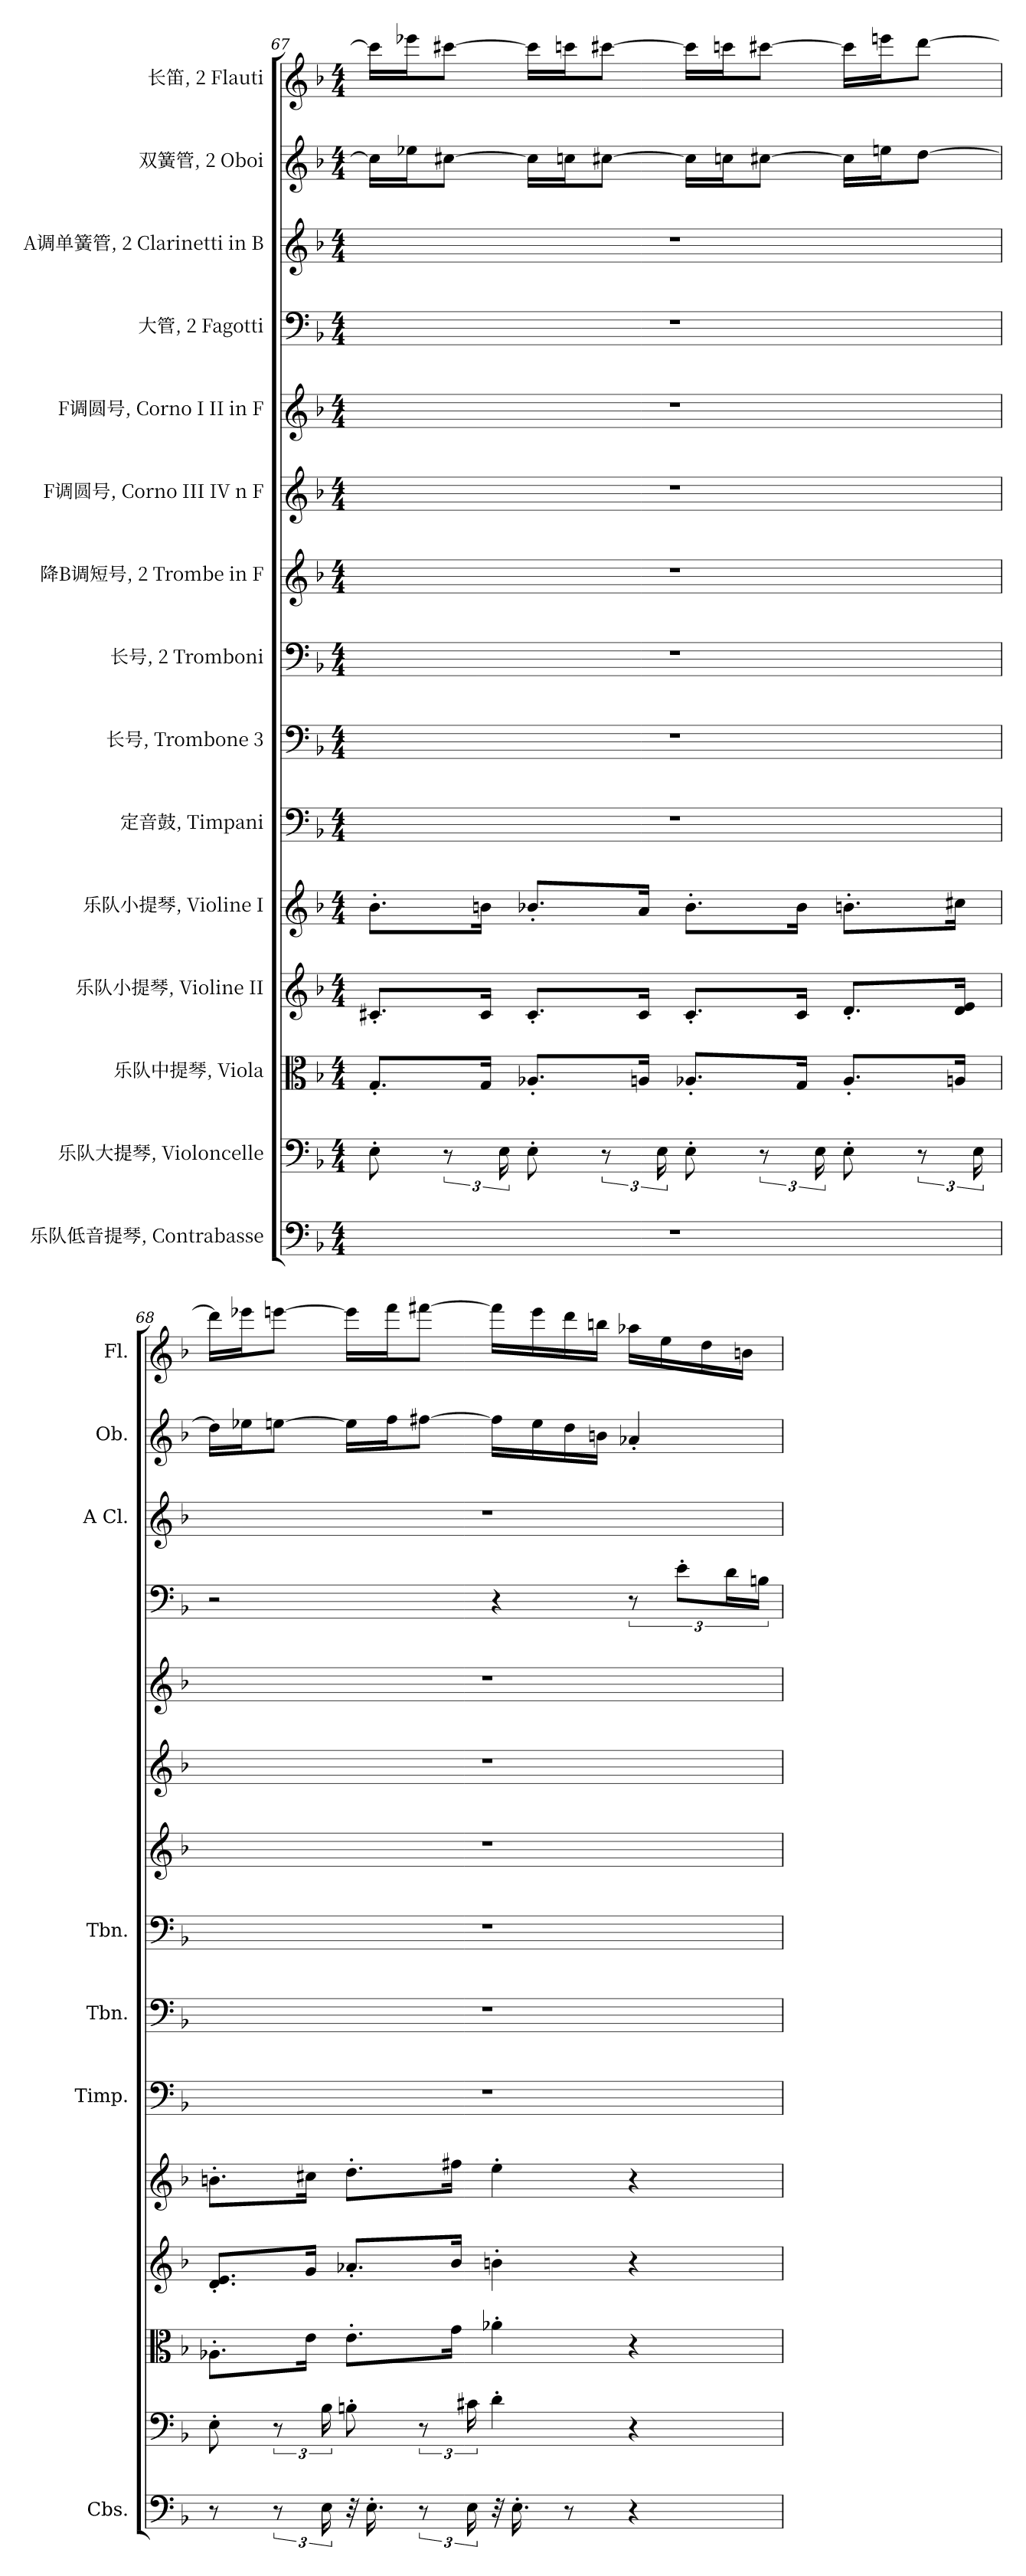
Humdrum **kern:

**kern	**kern	**kern	**kern	**kern	**kern	**kern	**kern	**kern	**kern	**kern	**kern	**kern	**kern	**kern
*part15	*part14	*part13	*part12	*part11	*part10	*part9	*part8	*part7	*part6	*part5	*part4	*part3	*part2	*part1
*staff15	*staff14	*staff13	*staff12	*staff11	*staff10	*staff9	*staff8	*staff7	*staff6	*staff5	*staff4	*staff3	*staff2	*staff1
*I"乐队低音提琴, Contrabasse	*I"乐队大提琴, Violoncelle	*I"乐队中提琴, Viola	*I"乐队小提琴, Violine II	*I"乐队小提琴, Violine I	*I"定音鼓, Timpani	*I"长号, Trombone 3	*I"长号, 2 Tromboni	*I"降B调短号, 2 Trombe in F	*I"F调圆号, Corno III IV n F	*I"F调圆号, Corno I II in F	*I"大管, 2 Fagotti	*I"A调单簧管, 2 Clarinetti in B	*I"双簧管, 2 Oboi	*I"长笛, 2 Flauti
*I'Cbs.	*	*	*	*	*I'Timp.	*I'Tbn.	*I'Tbn.	*	*	*	*	*I'A Cl.	*I'Ob.	*I'Fl.
!!LO:PB:g=z
*clefF4	*clefF4	*clefC3	*clefG2	*clefG2	*clefF4	*clefF4	*clefF4	*clefG2	*clefG2	*clefG2	*clefF4	*clefG2	*clefG2	*clefG2
*ITrd7c12	*	*	*	*	*	*	*	*ITrd1c2	*ITrd4c7	*ITrd4c7	*	*ITrd2c3	*	*
*k[b-]	*k[b-]	*k[b-]	*k[b-]	*k[b-]	*k[b-]	*k[b-]	*k[b-]	*k[b-e-a-]	*k[b-e-]	*k[b-e-]	*k[b-]	*k[f#c#]	*k[b-]	*k[b-]
*M4/4	*M4/4	*M4/4	*M4/4	*M4/4	*M4/4	*M4/4	*M4/4	*M4/4	*M4/4	*M4/4	*M4/4	*M4/4	*M4/4	*M4/4
=67	=67	=67	=67	=67	=67	=67	=67	=67	=67	=67	=67	=67	=67	=67
1r	8E'\	8.G'/L	8.c#X'/L	8.b-'\L	1r	1r	1r	1r	1r	1r	1r	1r	16cc#\LL]	16ccc#\LL]
.	.	.	.	.	.	.	.	.	.	.	.	.	16ee-X\J	16eee-X\J
.	12r	.	.	.	.	.	.	.	.	.	.	.	[8cc#X\J	[8ccc#X\J
.	.	16G/Jk	16c#/Jk	16bn\Jk	.	.	.	.	.	.	.	.	.	.
.	24E\	.	.	.	.	.	.	.	.	.	.	.	.	.
.	8E'\	8.A-X'/L	8.c#'/L	8.b-X'/L	.	.	.	.	.	.	.	.	16cc#\LL]	16ccc#\LL]
.	.	.	.	.	.	.	.	.	.	.	.	.	16ccn\J	16cccn\J
.	12r	.	.	.	.	.	.	.	.	.	.	.	[8cc#X\J	[8ccc#X\J
.	.	16An/Jk	16c#/Jk	16a/Jk	.	.	.	.	.	.	.	.	.	.
.	24E\	.	.	.	.	.	.	.	.	.	.	.	.	.
.	8E'\	8.A-X'/L	8.c#'/L	8.b-'\L	.	.	.	.	.	.	.	.	16cc#\LL]	16ccc#\LL]
.	.	.	.	.	.	.	.	.	.	.	.	.	16ccn\J	16cccn\J
.	12r	.	.	.	.	.	.	.	.	.	.	.	[8cc#X\J	[8ccc#X\J
.	.	16G/Jk	16c#/Jk	16b-\Jk	.	.	.	.	.	.	.	.	.	.
.	24E\	.	.	.	.	.	.	.	.	.	.	.	.	.
.	8E'\	8.A-'/L	8.d'/L	8.bn'\L	.	.	.	.	.	.	.	.	16cc#\LL]	16ccc#\LL]
.	.	.	.	.	.	.	.	.	.	.	.	.	16een\J	16eeen\J
.	12r	.	.	.	.	.	.	.	.	.	.	.	[8dd\J	[8ddd\J
.	.	16An/Jk	16d/ 16e/Jk	16cc#X\Jk	.	.	.	.	.	.	.	.	.	.
.	24E\	.	.	.	.	.	.	.	.	.	.	.	.	.
!!LO:PB:g=z
=68	=68	=68	=68	=68	=68	=68	=68	=68	=68	=68	=68	=68	=68	=68
*	*	*	*	*	*	*	*	*	*	*	*	*	*	*MM44
8r	8E'\	8.A-X'\L	8.d/' 8.e/'L	8.bn'\L	1r	1r	1r	1r	1r	1r	2r	1r	16dd\LL]	16ddd\LL]
.	.	.	.	.	.	.	.	.	.	.	.	.	16ee-X\J	16eee-X\J
12r	12r	.	.	.	.	.	.	.	.	.	.	.	[8een\J	[8eeen\J
.	.	16e\Jk	16g/Jk	16cc#X\Jk	.	.	.	.	.	.	.	.	.	.
24EE\	24B-\	.	.	.	.	.	.	.	.	.	.	.	.	.
32r	8Bn'\	8.e'\L	8.a-X'/L	8.dd'\L	.	.	.	.	.	.	.	.	16ee\LL]	16eee\LL]
16.EE'\	.	.	.	.	.	.	.	.	.	.	.	.	.	.
.	.	.	.	.	.	.	.	.	.	.	.	.	16ff\J	16fff\J
12r	12r	.	.	.	.	.	.	.	.	.	.	.	[8ff#X\J	[8fff#X\J
.	.	16g\Jk	16b-/Jk	16ff#X\Jk	.	.	.	.	.	.	.	.	.	.
24EE\	24c#X\	.	.	.	.	.	.	.	.	.	.	.	.	.
*	*	*	*	*	*	*	*	*	*	*	*	*	*	*MM42
32r	4d'\	4a-X'\	4bn'\	4ee'\	.	.	.	.	.	.	4r	.	16ff#\LL]	16fff#\LL]
16.EE'\	.	.	.	.	.	.	.	.	.	.	.	.	.	.
.	.	.	.	.	.	.	.	.	.	.	.	.	16ee\	16eee\
8r	.	.	.	.	.	.	.	.	.	.	.	.	16dd\	16ddd\
.	.	.	.	.	.	.	.	.	.	.	.	.	16bn\JJ	16bbn\JJ
4r	4r	4r	4r	4r	.	.	.	.	.	.	12r	.	4a-X'/	16aa-X\LL
.	.	.	.	.	.	.	.	.	.	.	.	.	.	16ee\
.	.	.	.	.	.	.	.	.	.	.	12e'\L	.	.	.
*	*	*	*	*	*	*	*	*	*	*	*	*	*	*MM40
.	.	.	.	.	.	.	.	.	.	.	.	.	.	16dd\
.	.	.	.	.	.	.	.	.	.	.	24d\L	.	.	.
*	*	*	*	*	*	*	*	*	*	*	*	*	*	*MM38
.	.	.	.	.	.	.	.	.	.	.	.	.	.	16bn\JJ
.	.	.	.	.	.	.	.	.	.	.	24Bn\JJ	.	.	.
=	=	=	=	=	=	=	=	=	=	=	=	=	=	=
*-	*-	*-	*-	*-	*-	*-	*-	*-	*-	*-	*-	*-	*-	*-
